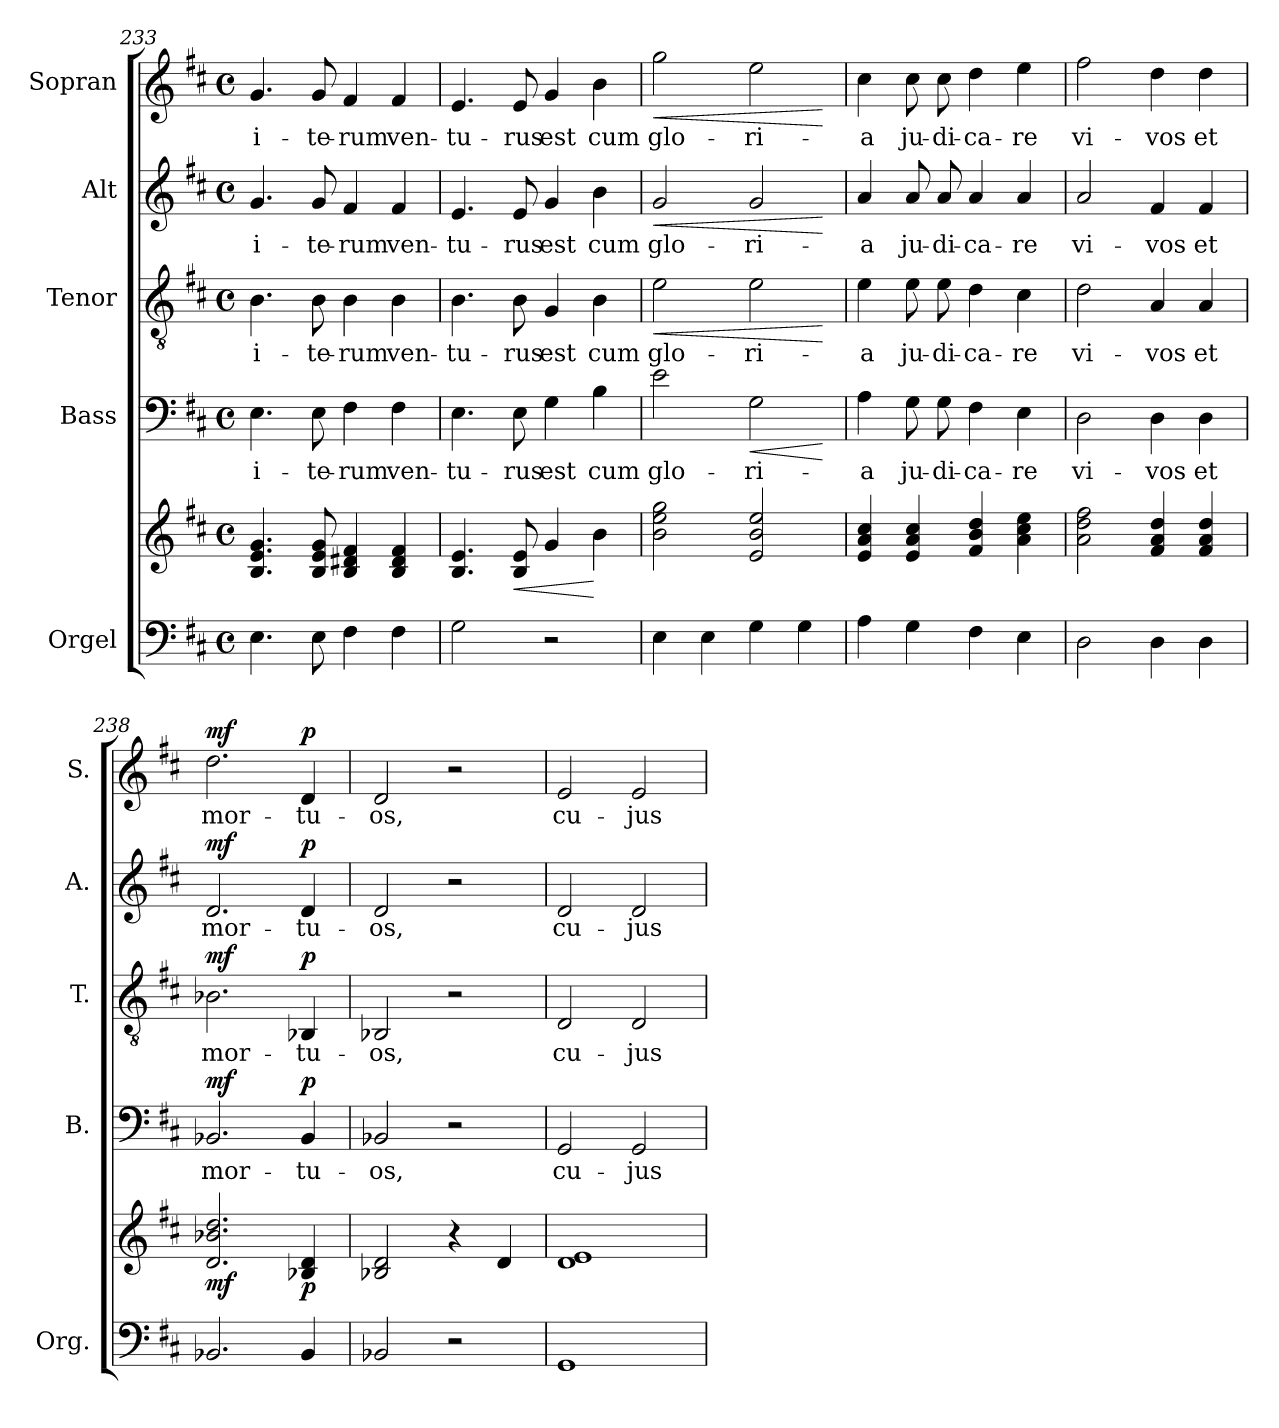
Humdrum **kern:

**kern	**kern	**dynam	**kern	**text	**dynam	**kern	**text	**dynam	**kern	**text	**dynam	**kern	**text	**dynam
*part5	*part5	*part5	*part4	*part4	*part4	*part3	*part3	*part3	*part2	*part2	*part2	*part1	*part1	*part1
*staff6	*staff5	*staff5/6	*staff4	*staff4	*staff4	*staff3	*staff3	*staff3	*staff2	*staff2	*staff2	*staff1	*staff1	*staff1
*I"Orgel	*	*	*I"Bass	*	*	*I"Tenor	*	*	*I"Alt	*	*	*I"Sopran	*	*
*I'Org.	*	*	*I'B.	*	*	*I'T.	*	*	*I'A.	*	*	*I'S.	*	*
*clefF4	*clefG2	*	*clefF4	*	*	*clefGv2	*	*	*clefG2	*	*	*clefG2	*	*
*k[f#c#]	*k[f#c#]	*	*k[f#c#]	*	*	*k[f#c#]	*	*	*k[f#c#]	*	*	*k[f#c#]	*	*
*D:	*D:	*	*D:	*	*	*D:	*	*	*D:	*	*	*D:	*	*
*M4/4	*M4/4	*	*M4/4	*	*	*M4/4	*	*	*M4/4	*	*	*M4/4	*	*
*met(c)	*met(c)	*	*met(c)	*	*	*met(c)	*	*	*met(c)	*	*	*met(c)	*	*
=233	=233	=233	=233	=233	=233	=233	=233	=233	=233	=233	=233	=233	=233	=233
!	!	!	!	!LO:LY:b	!	!	!LO:LY:b	!	!	!LO:LY:b	!	!	!LO:LY:b	!
4.E\	4.B/ 4.e/ 4.g/	.	4.E\	i-	.	4.B\	i-	.	4.g/	i-	.	4.g/	i-	.
!	!	!	!	!LO:LY:b	!	!	!LO:LY:b	!	!	!LO:LY:b	!	!	!LO:LY:b	!
8E\	8B/ 8e/ 8g/	.	8E\	-te-	.	8B\	-te-	.	8g/	-te-	.	8g/	-te-	.
!	!	!	!	!LO:LY:b	!	!	!LO:LY:b	!	!	!LO:LY:b	!	!	!LO:LY:b	!
4F#\	4B/ 4d#X/ 4f#/	.	4F#\	-rum	.	4B\	-rum	.	4f#/	-rum	.	4f#/	-rum	.
!	!	!	!	!LO:LY:b	!	!	!LO:LY:b	!	!	!LO:LY:b	!	!	!LO:LY:b	!
4F#\	4B/ 4d#/ 4f#/	.	4F#\	ven-	.	4B\	ven-	.	4f#/	ven-	.	4f#/	ven-	.
=234	=234	=234	=234	=234	=234	=234	=234	=234	=234	=234	=234	=234	=234	=234
!	!	!	!	!LO:LY:b	!	!	!LO:LY:b	!	!	!LO:LY:b	!	!	!LO:LY:b	!
2G\	4.B/ 4.e/	.	4.E\	-tu-	.	4.B\	-tu-	.	4.e/	-tu-	.	4.e/	-tu-	.
!	!	!LO:HP:b	!	!LO:LY:b	!	!	!LO:LY:b	!	!	!LO:LY:b	!	!	!LO:LY:b	!
.	8B/ 8e/	<	8E\	-rus	.	8B\	-rus	.	8e/	-rus	.	8e/	-rus	.
!	!	!	!	!LO:LY:b	!	!	!LO:LY:b	!	!	!LO:LY:b	!	!	!LO:LY:b	!
2r	4g/	.	4G\	est	.	4G/	est	.	4g/	est	.	4g/	est	.
!	!	!	!	!LO:LY:b	!	!	!LO:LY:b	!	!	!LO:LY:b	!	!	!LO:LY:b	!
.	4b\	[	4B\	cum	.	4B\	cum	.	4b\	cum	.	4b\	cum	.
=235	=235	=235	=235	=235	=235	=235	=235	=235	=235	=235	=235	=235	=235	=235
!	!	!	!	!LO:LY:b	!	!	!LO:LY:b	!LO:HP:b	!	!LO:LY:b	!LO:HP:b	!	!LO:LY:b	!LO:HP:b
4E\	2b\ 2ee\ 2gg\	.	2e\	glo-	.	2e\	glo-	<	2g/	glo-	<	2gg\	glo-	<
4E\	.	.	.	.	.	.	.	.	.	.	.	.	.	.
!	!	!	!	!LO:LY:b	!LO:HP:b	!	!LO:LY:b	!	!	!LO:LY:b	!	!	!LO:LY:b	!
4G\	2e/ 2b/ 2ee/	.	2G\	-ri-	<	2e\	-ri-	.	2g/	-ri-	.	2ee\	-ri-	.
4G\	.	.	.	.	.	.	.	.	.	.	.	.	.	.
.	.	.	.	.	[	.	.	[	.	.	[	.	.	[
=236	=236	=236	=236	=236	=236	=236	=236	=236	=236	=236	=236	=236	=236	=236
!	!	!	!	!LO:LY:b	!	!	!LO:LY:b	!	!	!LO:LY:b	!	!	!LO:LY:b	!
4A\	4e/ 4a/ 4cc#/	.	4A\	-a	.	4e\	-a	.	4a/	-a	.	4cc#\	-a	.
!	!	!	!	!LO:LY:b	!	!	!LO:LY:b	!	!	!LO:LY:b	!	!	!LO:LY:b	!
4G\	4e/ 4a/ 4cc#/	.	8G\	ju-	.	8e\	ju-	.	8a/	ju-	.	8cc#\	ju-	.
!	!	!	!	!LO:LY:b	!	!	!LO:LY:b	!	!	!LO:LY:b	!	!	!LO:LY:b	!
.	.	.	8G\	-di-	.	8e\	-di-	.	8a/	-di-	.	8cc#\	-di-	.
!	!	!	!	!LO:LY:b	!	!	!LO:LY:b	!	!	!LO:LY:b	!	!	!LO:LY:b	!
4F#\	4f#/ 4b/ 4dd/	.	4F#\	-ca-	.	4d\	-ca-	.	4a/	-ca-	.	4dd\	-ca-	.
!	!	!	!	!LO:LY:b	!	!	!LO:LY:b	!	!	!LO:LY:b	!	!	!LO:LY:b	!
4E\	4a\ 4cc#\ 4ee\	.	4E\	-re	.	4c#\	-re	.	4a/	-re	.	4ee\	-re	.
=237	=237	=237	=237	=237	=237	=237	=237	=237	=237	=237	=237	=237	=237	=237
!	!	!	!	!LO:LY:b	!	!	!LO:LY:b	!	!	!LO:LY:b	!	!	!LO:LY:b	!
2D\	2a\ 2dd\ 2ff#\	.	2D\	vi-	.	2d\	vi-	.	2a/	vi-	.	2ff#\	vi-	.
!	!	!	!	!LO:LY:b	!	!	!LO:LY:b	!	!	!LO:LY:b	!	!	!LO:LY:b	!
4D\	4f#/ 4a/ 4dd/	.	4D\	-vos	.	4A/	-vos	.	4f#/	-vos	.	4dd\	-vos	.
!	!	!	!	!LO:LY:b	!	!	!LO:LY:b	!	!	!LO:LY:b	!	!	!LO:LY:b	!
4D\	4f#/ 4a/ 4dd/	.	4D\	et	.	4A/	et	.	4f#/	et	.	4dd\	et	.
=238	=238	=238	=238	=238	=238	=238	=238	=238	=238	=238	=238	=238	=238	=238
!	!	!LO:DY:b	!	!LO:LY:b	!LO:DY:a	!	!LO:LY:b	!LO:DY:a	!	!LO:LY:b	!LO:DY:a	!	!LO:LY:b	!LO:DY:a
2.BB-X/	2.d/ 2.b-X/ 2.dd/	mf	2.BB-X/	mor-	mf	2.B-X\	mor-	mf	2.d/	mor-	mf	2.dd\	mor-	mf
!	!	!LO:DY:b	!	!LO:LY:b	!LO:DY:a	!	!LO:LY:b	!LO:DY:a	!	!LO:LY:b	!LO:DY:a	!	!LO:LY:b	!LO:DY:a
4BB-/	4B-X/ 4d/	p	4BB-/	-tu-	p	4BB-X/	-tu-	p	4d/	-tu-	p	4d/	-tu-	p
!!LO:PB:g=z
=239	=239	=239	=239	=239	=239	=239	=239	=239	=239	=239	=239	=239	=239	=239
!	!	!	!	!LO:LY:b	!	!	!LO:LY:b	!	!	!LO:LY:b	!	!	!LO:LY:b	!
2BB-X/	2B-X/ 2d/	.	2BB-X/	-os,	.	2BB-X/	-os,	.	2d/	-os,	.	2d/	-os,	.
2r	4r	.	2r	.	.	2r	.	.	2r	.	.	2r	.	.
.	4d/	.	.	.	.	.	.	.	.	.	.	.	.	.
=240	=240	=240	=240	=240	=240	=240	=240	=240	=240	=240	=240	=240	=240	=240
!	!	!	!	!LO:LY:b	!	!	!LO:LY:b	!	!	!LO:LY:b	!	!	!LO:LY:b	!
1GG	1d 1e	.	2GG/	cu-	.	2D/	cu-	.	2d/	cu-	.	2e/	cu-	.
!	!	!	!	!LO:LY:b	!	!	!LO:LY:b	!	!	!LO:LY:b	!	!	!LO:LY:b	!
.	.	.	2GG/	-jus	.	2D/	-jus	.	2d/	-jus	.	2e/	-jus	.
=	=	=	=	=	=	=	=	=	=	=	=	=	=	=
*-	*-	*-	*-	*-	*-	*-	*-	*-	*-	*-	*-	*-	*-	*-
